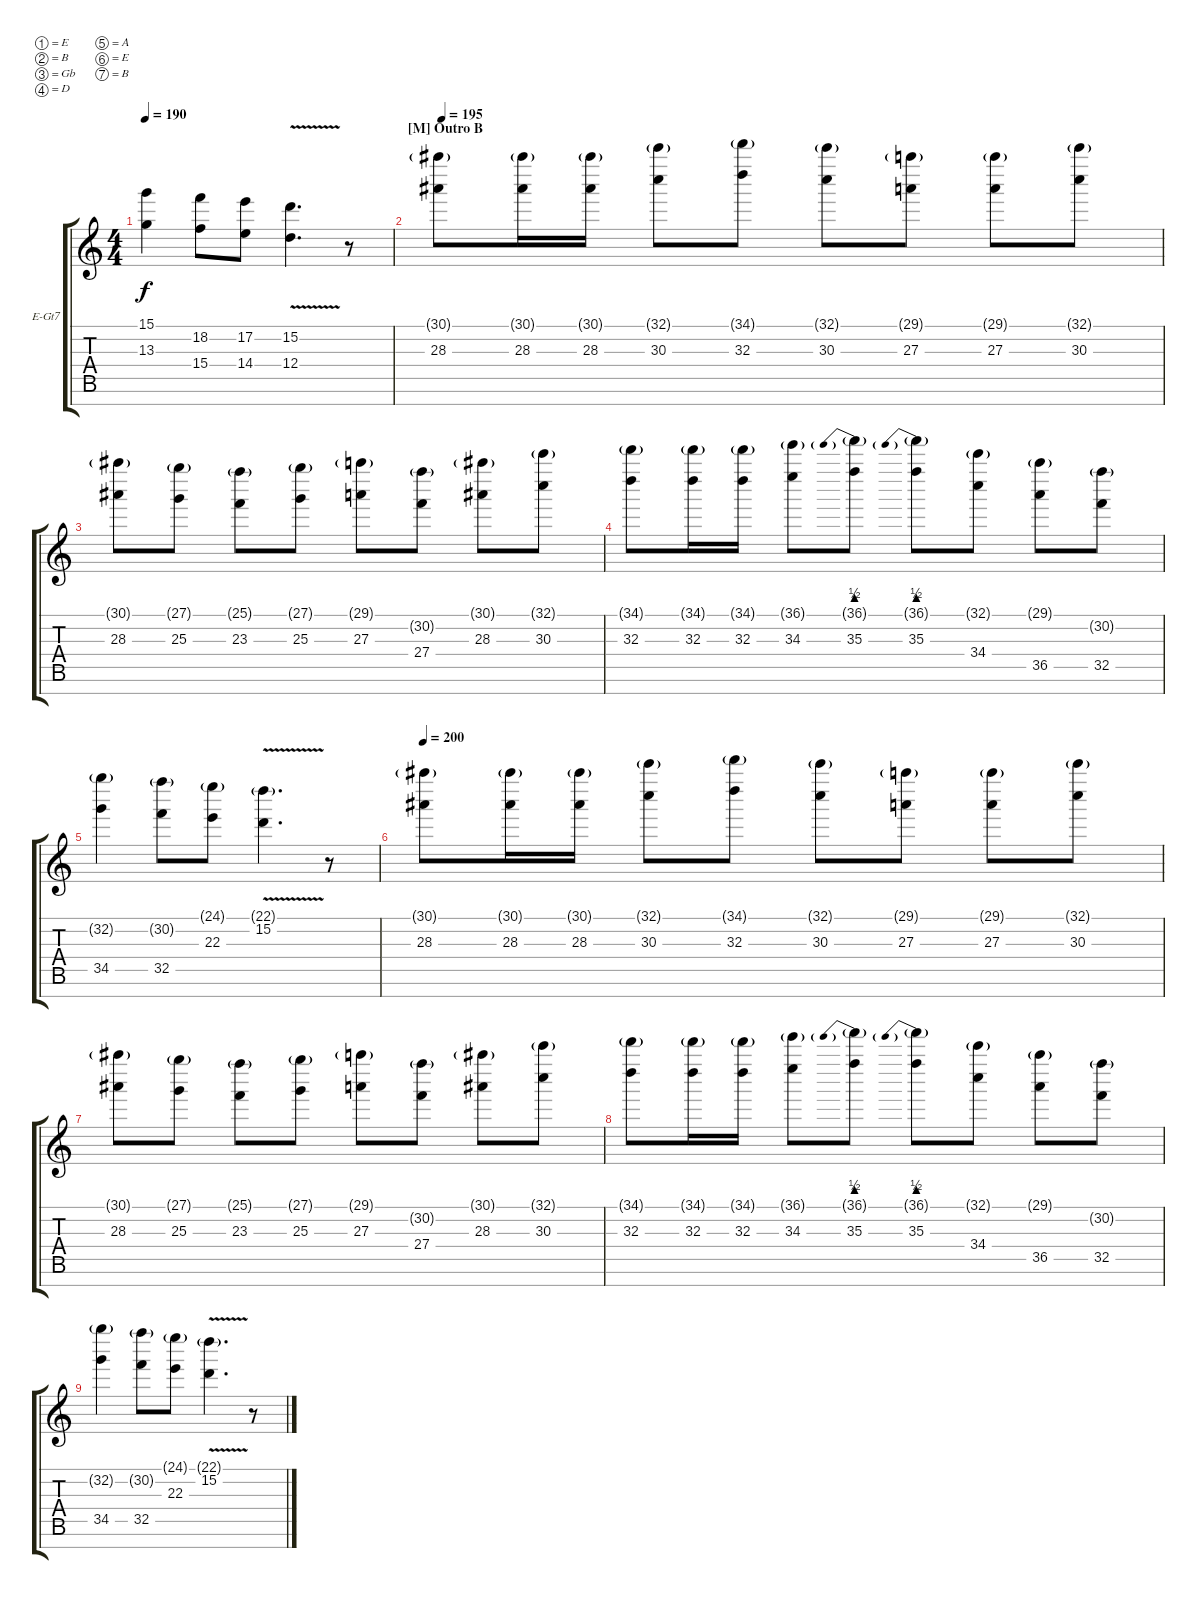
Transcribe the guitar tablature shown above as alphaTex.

\defaultSystemsLayout 4
\bracketExtendMode groupsimilarinstruments
\firstSystemTrackNameOrientation horizontal
\otherSystemsTrackNameOrientation horizontal
\track ("Synth Lead I" "E-Gt7") {instrument stringensemble1}
\staff {score tabs}
\tuning (E4 B3 Gb3 D3 A2 E2 B1)
\displaytranspose 12
\ts (4 4)
\tempo 190
\clef g2
\scale
0.333333
\ks c
(13.3 15.1).4{dy f} (15.4 18.2).8 (14.4 17.2).8 (12.4{v} 15.2).4{d} r.8 |
\section ("M" "Outro B")
\tempo (195 0.00625)
\scale
0.333333 (30.1{g} 28.3).8 (28.3 30.1{g}).16 (28.3 30.1{g}).16 (30.3 32.1{g}).8 (32.3 34.1{g}).8 (30.3 32.1{g}).8 (27.3 29.1{g}).8 (27.3 29.1{g}).8 (30.3 32.1{g}).8 |
\scale
0.333333 (28.3 30.1{g}).8 (25.3 27.1{g}).8 (23.3 25.1{g}).8 (25.3 27.1{g}).8 (27.3 29.1{g}).8 (27.4 30.2{g}).8 (28.3 30.1{g}).8 (30.3 32.1{g}).8 |
\scale
0.333333 (32.3 34.1{g}).8 (32.3 34.1{g}).16 (32.3 34.1{g}).16 (34.3 36.1{g}).8 (35.3 36.1{be (prebend 0 2 60 2) g}).8 (35.3 36.1{be (prebend 0 2 60 2) g}).8 (34.4 32.1{g}).8 (36.5 29.1{g}).8 (32.5 30.2{g}).8 |
\scale
0.333333 (34.5 32.2{g}).4 (32.5 30.2{g}).8 (22.3 24.1{g}).8 (15.2{v} 22.1{g}).4{d} r.8 |
\tempo 200
\scale
0.333333 (30.1{g} 28.3).8 (28.3 30.1{g}).16 (28.3 30.1{g}).16 (30.3 32.1{g}).8 (32.3 34.1{g}).8 (30.3 32.1{g}).8 (27.3 29.1{g}).8 (27.3 29.1{g}).8 (30.3 32.1{g}).8 |
\scale
0.333333 (28.3 30.1{g}).8 (25.3 27.1{g}).8 (23.3 25.1{g}).8 (25.3 27.1{g}).8 (27.3 29.1{g}).8 (27.4 30.2{g}).8 (28.3 30.1{g}).8 (30.3 32.1{g}).8 |
\scale
0.333333 (32.3 34.1{g}).8 (32.3 34.1{g}).16 (32.3 34.1{g}).16 (34.3 36.1{g}).8 (35.3 36.1{be (prebend 0 2 60 2) g}).8 (35.3 36.1{be (prebend 0 2 60 2) g}).8 (34.4 32.1{g}).8 (36.5 29.1{g}).8 (32.5 30.2{g}).8 |
(34.5 32.2{g}).4 (32.5 30.2{g}).8 (22.3 24.1{g}).8 (15.2{v} 22.1{g}).4{d} r.8
